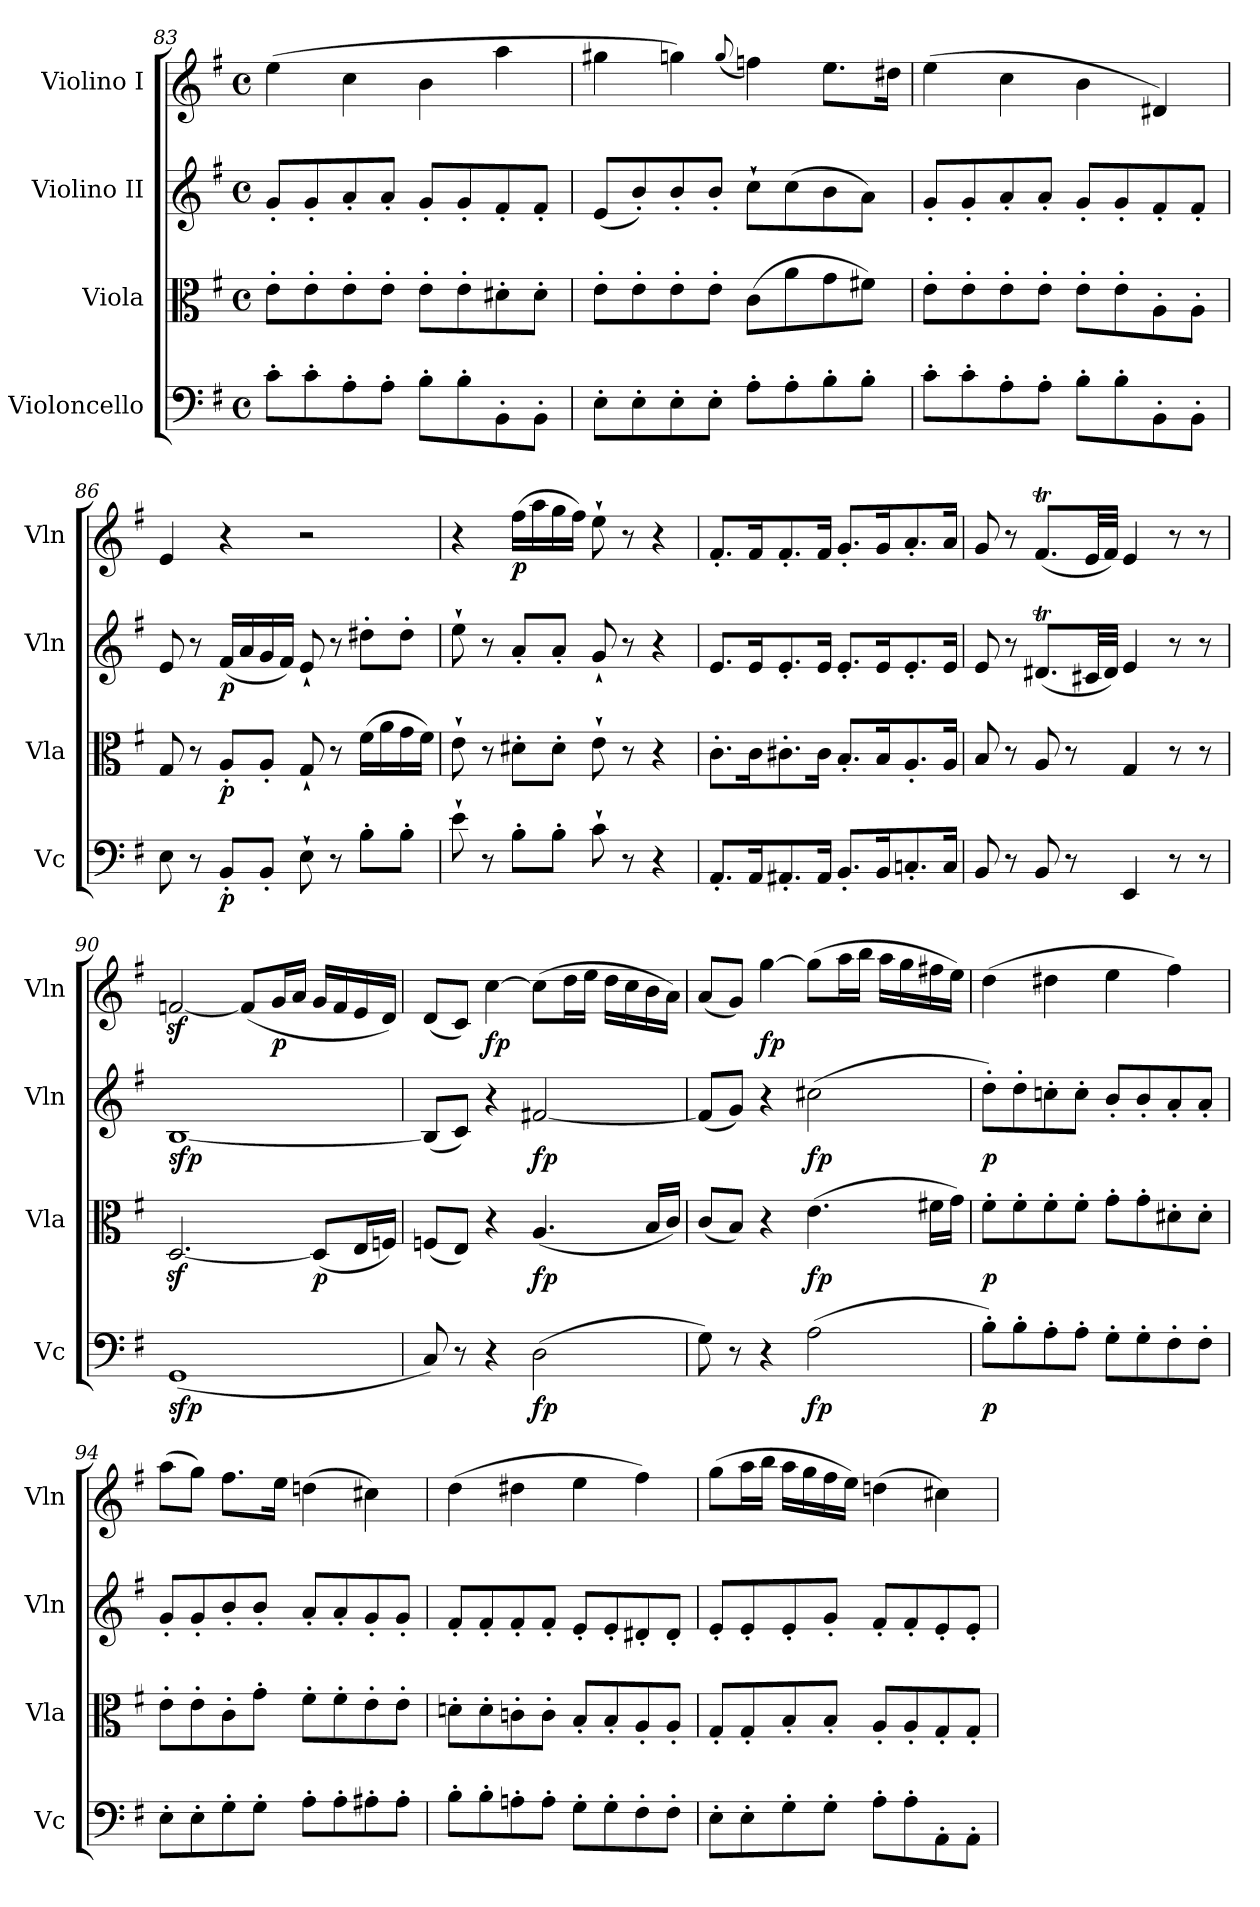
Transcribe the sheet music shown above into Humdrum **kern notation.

**kern	**dynam	**kern	**dynam	**kern	**dynam	**kern	**dynam
*part4	*part4	*part3	*part3	*part2	*part2	*part1	*part1
*staff4	*staff4	*staff3	*staff3	*staff2	*staff2	*staff1	*staff1
*I"Violoncello	*	*I"Viola	*	*I"Violino II	*	*I"Violino I	*
*I'Vc	*	*I'Vla	*	*I'Vln	*	*I'Vln	*
*clefF4	*	*clefC3	*	*clefG2	*	*clefG2	*
*k[f#]	*	*k[f#]	*	*k[f#]	*	*k[f#]	*
*M4/4	*	*M4/4	*	*M4/4	*	*M4/4	*
*met(c)	*	*met(c)	*	*met(c)	*	*met(c)	*
=83	=83	=83	=83	=83	=83	=83	=83
8c'L	.	8e'L	.	8g'L	.	(4ee	.
8c'	.	8e'	.	8g'	.	.	.
8A'	.	8e'	.	8a'	.	4cc	.
8A'J	.	8e'J	.	8a'J	.	.	.
8B'L	.	8e'L	.	8g'L	.	4b	.
8B'	.	8e'	.	8g'	.	.	.
8BB'	.	8d#X'	.	8f#'	.	4aa	.
8BB'J	.	8d#'J	.	8f#'J	.	.	.
=84	=84	=84	=84	=84	=84	=84	=84
8E'L	.	8e'L	.	(8eL	.	4gg#X	.
8E'	.	8e'	.	8b')	.	.	.
8E'	.	8e'	.	8b'	.	4ggn)	.
8E'J	.	8e'J	.	8b'J	.	.	.
.	.	.	.	.	.	(8qqgg/	.
8A'L	.	(8cL	.	8cc`L	.	4ffn)	.
8A'	.	8a	.	(8cc	.	.	.
8B'	.	8g	.	8b	.	8.eeL	.
8B'J	.	8f#XJ)	.	8aJ)	.	.	.
.	.	.	.	.	.	16dd#XJk	.
=85	=85	=85	=85	=85	=85	=85	=85
8c'L	.	8e'L	.	8g'L	.	(4ee	.
8c'	.	8e'	.	8g'	.	.	.
8A'	.	8e'	.	8a'	.	4cc	.
8A'J	.	8e'J	.	8a'J	.	.	.
8B'L	.	8e'L	.	8g'L	.	4b	.
8B'	.	8e'	.	8g'	.	.	.
8BB'	.	8A'	.	8f#'	.	4d#X)	.
8BB'J	.	8A'J	.	8f#'J	.	.	.
=86	=86	=86	=86	=86	=86	=86	=86
8E	.	8G	.	8e	.	4e	.
8r	.	8r	.	8r	.	.	.
8BB'L	p	8A'L	p	(16f#LL	p	4r	.
.	.	.	.	16a	.	.	.
8BB'J	.	8A'J	.	16g	.	.	.
.	.	.	.	16f#JJ)	.	.	.
8E`	.	8G`	.	8e`	.	2r	.
8r	.	8r	.	8r	.	.	.
8B'L	.	(16f#LL	.	8dd#X'L	.	.	.
.	.	16a	.	.	.	.	.
8B'J	.	16g	.	8dd#'J	.	.	.
.	.	16f#JJ)	.	.	.	.	.
=87	=87	=87	=87	=87	=87	=87	=87
8e`	.	8e`	.	8ee`	.	4r	.
8r	.	8r	.	8r	.	.	.
8B'L	.	8d#X'L	.	8a'L	.	(16ff#LL	p
.	.	.	.	.	.	16aa	.
8B'J	.	8d#'J	.	8a'J	.	16gg	.
.	.	.	.	.	.	16ff#JJ)	.
8c`	.	8e`	.	8g`	.	8ee`	.
8r	.	8r	.	8r	.	8r	.
4r	.	4r	.	4r	.	4r	.
=88	=88	=88	=88	=88	=88	=88	=88
8.AA'L	.	8.c'L	.	8.eL	.	8.f#'L	.
16AAK	.	16cK	.	16eK	.	16f#K	.
8.AA#X'	.	8.c#X'	.	8.e'	.	8.f#'	.
16AA#Jk	.	16c#Jk	.	16eJk	.	16f#Jk	.
8.BB'L	.	8.B'L	.	8.e'L	.	8.g'L	.
16BBK	.	16BK	.	16eK	.	16gK	.
8.Cn'	.	8.A'	.	8.e'	.	8.a'	.
16CJk	.	16AJk	.	16eJk	.	16aJk	.
=89	=89	=89	=89	=89	=89	=89	=89
8BB	.	8B	.	8e	.	8g	.
8r	.	8r	.	8r	.	8r	.
8BB	.	8A	.	(8.d#XtL	.	(8.f#tL	.
8r	.	8r	.	.	.	.	.
.	.	.	.	32c#XLL	.	32eLL	.
.	.	.	.	32d#JJJ)	.	32f#JJJ)	.
4EE	.	4G	.	4e	.	4e	.
8r	.	8r	.	8r	.	8r	.
8r	.	8r	.	8r	.	8r	.
=90	=90	=90	=90	=90	=90	=90	=90
(1GG	sfp	[2.Dz	.	[1B	sfp	[2fnz	.
.	.	.	.	.	.	(8fL]	.
.	.	.	.	.	.	16gL	p
.	.	.	.	.	.	16aJJ	.
.	.	(8DL]	p	.	.	16gLL	.
.	.	.	.	.	.	16f	.
.	.	16EL	.	.	.	16e	.
.	.	16FnJJ)	.	.	.	16dJJ)	.
=91	=91	=91	=91	=91	=91	=91	=91
8C)	.	(8FnL	.	(8BL]	.	(8dL	.
8r	.	8EJ)	.	8cJ)	.	8cJ)	.
4r	.	4r	.	4r	.	[4cc	fp
(2D	fp	(4.A	fp	[2f#X	fp	(8ccL]	.
.	.	.	.	.	.	16ddL	.
.	.	.	.	.	.	16eeJJ	.
.	.	.	.	.	.	16ddLL	.
.	.	.	.	.	.	16cc	.
.	.	16BLL	.	.	.	16b	.
.	.	16cJJ)	.	.	.	16aJJ)	.
=92	=92	=92	=92	=92	=92	=92	=92
8G)	.	(8cL	.	(8f#L]	.	(8aL	.
8r	.	8BJ)	.	8gJ)	.	8gJ)	.
4r	.	4r	.	4r	.	[4gg	fp
(2A	fp	(4.e	fp	(2cc#X	fp	(8ggL]	.
.	.	.	.	.	.	16aaL	.
.	.	.	.	.	.	16bbJJ	.
.	.	.	.	.	.	16aaLL	.
.	.	.	.	.	.	16gg	.
.	.	16f#XLL	.	.	.	16ff#X	.
.	.	16gJJ)	.	.	.	16eeJJ)	.
=93	=93	=93	=93	=93	=93	=93	=93
8B'L)	p	8f#'L	p	8dd'L)	p	(4dd	.
8B'	.	8f#'	.	8dd'	.	.	.
8A'	.	8f#'	.	8ccn'	.	4dd#X	.
8A'J	.	8f#'J	.	8cc'J	.	.	.
8G'L	.	8g'L	.	8b'L	.	4ee	.
8G'	.	8g'	.	8b'	.	.	.
8F#'	.	8d#X'	.	8a'	.	4ff#)	.
8F#'J	.	8d#'J	.	8a'J	.	.	.
=94	=94	=94	=94	=94	=94	=94	=94
8E'L	.	8e'L	.	8g'L	.	(8aaL	.
8E'	.	8e'	.	8g'	.	8ggJ)	.
8G'	.	8c'	.	8b'	.	8.ff#L	.
8G'J	.	8g'J	.	8b'J	.	.	.
.	.	.	.	.	.	16eeJk	.
8A'L	.	8f#'L	.	8a'L	.	(4ddn	.
8A'	.	8f#'	.	8a'	.	.	.
8A#X'	.	8e'	.	8g'	.	4cc#X)	.
8A#'J	.	8e'J	.	8g'J	.	.	.
=95	=95	=95	=95	=95	=95	=95	=95
8B'L	.	8dn'L	.	8f#'L	.	(4dd	.
8B'	.	8d'	.	8f#'	.	.	.
8An'	.	8cn'	.	8f#'	.	4dd#X	.
8A'J	.	8c'J	.	8f#'J	.	.	.
8G'L	.	8B'L	.	8e'L	.	4ee	.
8G'	.	8B'	.	8e'	.	.	.
8F#'	.	8A'	.	8d#X'	.	4ff#)	.
8F#'J	.	8A'J	.	8d#'J	.	.	.
=96	=96	=96	=96	=96	=96	=96	=96
8E'L	.	8G'L	.	8e'L	.	(8ggL	.
8E'	.	8G'	.	8e'	.	16aaL	.
.	.	.	.	.	.	16bbJJ	.
8G'	.	8B'	.	8e'	.	16aaLL	.
.	.	.	.	.	.	16gg	.
8G'J	.	8B'J	.	8g'J	.	16ff#	.
.	.	.	.	.	.	16eeJJ)	.
8A'L	.	8A'L	.	8f#'L	.	(4ddn	.
8A'	.	8A'	.	8f#'	.	.	.
8AA'	.	8G'	.	8e'	.	4cc#X)	.
8AA'J	.	8G'J	.	8e'J	.	.	.
=	=	=	=	=	=	=	=
*-	*-	*-	*-	*-	*-	*-	*-
